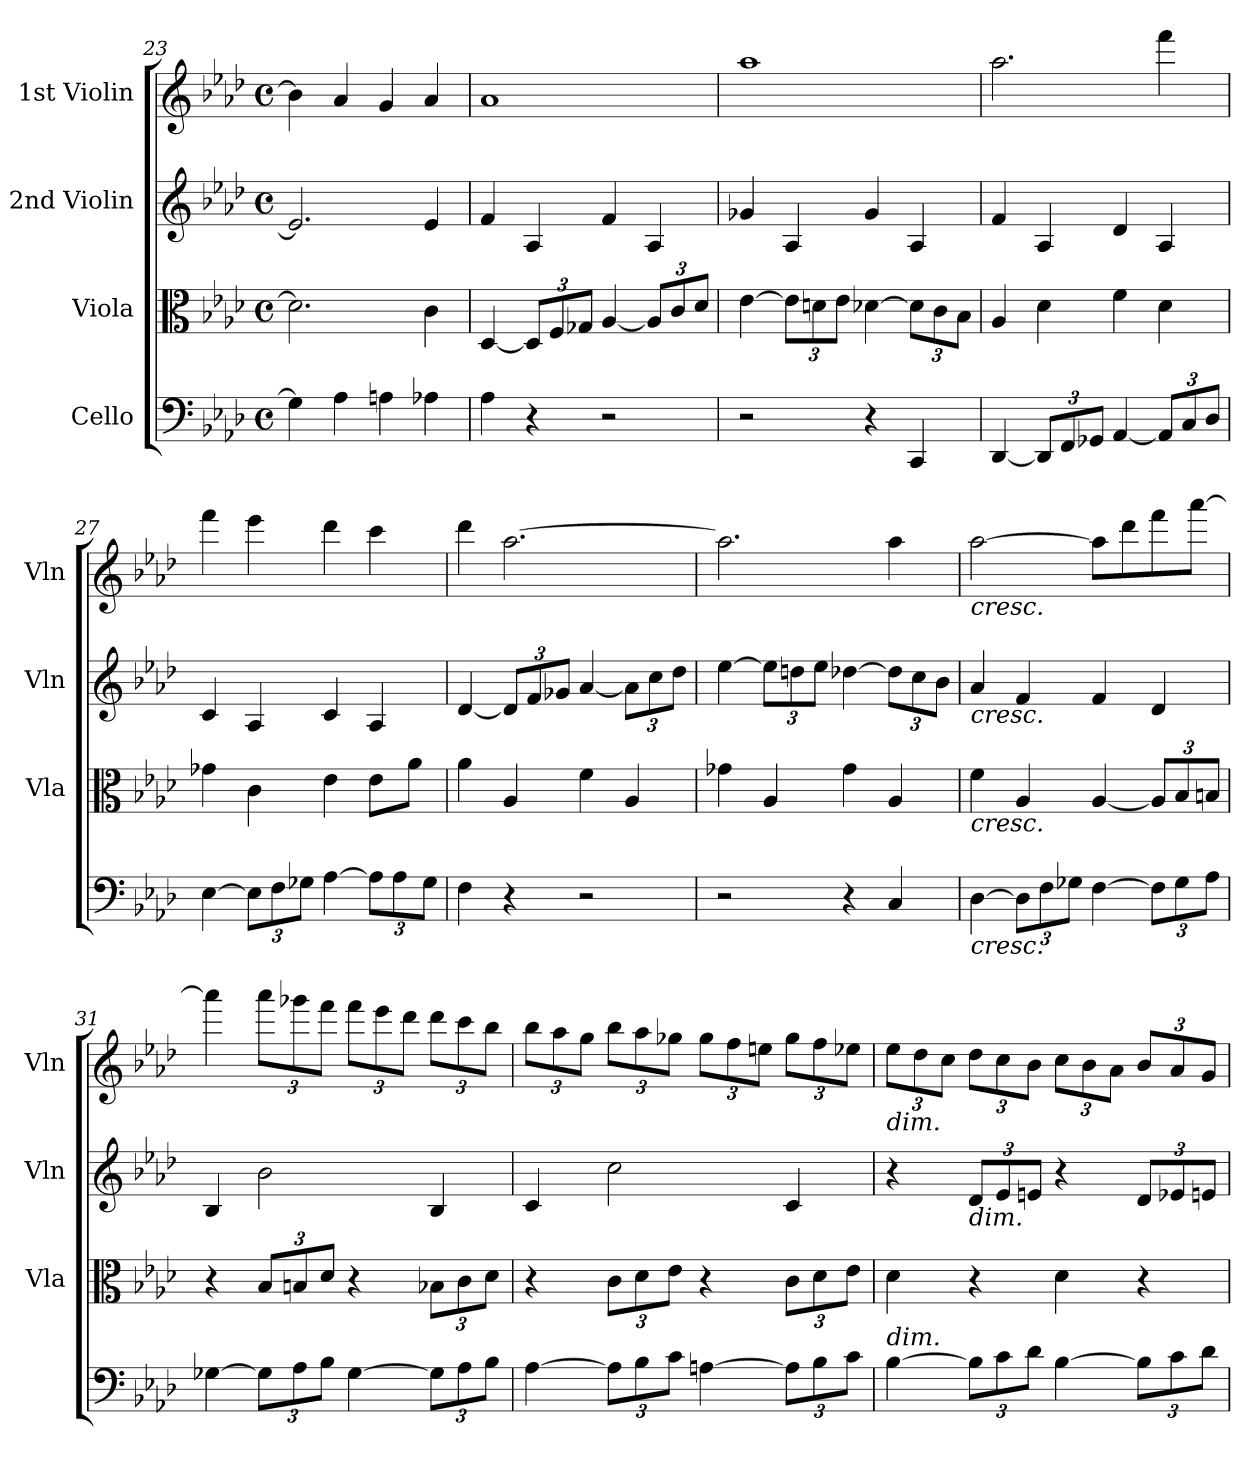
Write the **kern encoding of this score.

**kern	**kern	**kern	**kern
*part4	*part3	*part2	*part1
*staff4	*staff3	*staff2	*staff1
*I"Cello	*I"Viola	*I"2nd Violin	*I"1st Violin
*	*I'Vla	*I'Vln	*I'Vln
*clefF4	*clefC3	*clefG2	*clefG2
*k[b-e-a-d-]	*k[b-e-a-d-]	*k[b-e-a-d-]	*k[b-e-a-d-]
*M4/4	*M4/4	*M4/4	*M4/4
*met(c)	*met(c)	*met(c)	*met(c)
=23	=23	=23	=23
4G-\]	2.d-\]	2.e-/]	4b-\]
4A-\	.	.	4a-/
4An\	.	.	4g/
4A-X\	4c\	4e-/	4a-/
=24	=24	=24	=24
4A-\	[4D-/	4f/	1a-
*	*Xbrackettup	*	*
4r	12D-/L]	4A-/	.
.	12F/	.	.
.	12G-X/J	.	.
2r	[4A-/	4f/	.
.	12A-/L]	4A-/	.
.	12c/	.	.
.	12d-/J	.	.
=25	=25	=25	=25
2r	[4e-\	4g-X/	1aa-
.	12e-\L]	4A-/	.
.	12dn\	.	.
.	12e-\J	.	.
4r	[4d-X\	4g-/	.
4CC/	12d-\L]	4A-/	.
.	12c\	.	.
.	12B-\J	.	.
=26	=26	=26	=26
[4DD-/	4A-/	4f/	2.aa-\
*Xbrackettup	*	*	*
12DD-/L]	4d-\	4A-/	.
12FF/	.	.	.
12GG-X/J	.	.	.
[4AA-/	4f\	4d-/	.
12AA-/L]	4d-\	4A-/	4fff\
12C/	.	.	.
12D-/J	.	.	.
=27	=27	=27	=27
[4E-\	4g-X\	4c/	4fff\
12E-\L]	4c\	4A-/	4eee-\
12F\	.	.	.
12G-X\J	.	.	.
[4A-\	4e-\	4c/	4ddd-\
12A-\L]	8e-\L	4A-/	4ccc\
12A-\	.	.	.
.	8a-\J	.	.
12G-\J	.	.	.
=28	=28	=28	=28
4F\	4a-\	[4d-/	4ddd-\
*	*	*Xbrackettup	*
4r	4A-/	12d-/L]	[2.aa-\
.	.	12f/	.
.	.	12g-X/J	.
2r	4f\	[4a-/	.
.	4A-/	12a-\L]	.
.	.	12cc\	.
.	.	12dd-\J	.
=29	=29	=29	=29
2r	4g-X\	[4ee-\	2.aa-\]
.	4A-/	12ee-\L]	.
.	.	12ddn\	.
.	.	12ee-\J	.
4r	4g-\	[4dd-X\	.
4C/	4A-/	12dd-\L]	4aa-\
.	.	12cc\	.
.	.	12b-\J	.
=30	=30	=30	=30
!	!	!	!LO:TX:b:i:t=cresc.
!	!	!LO:TX:b:i:t=cresc.	!
!	!LO:TX:b:i:t=cresc.	!	!
!LO:TX:b:i:t=cresc.	!	!	!
[4D-\	4f\	4a-/	[2aa-\
12D-\L]	4A-/	4f/	.
12F\	.	.	.
12G-X\J	.	.	.
[4F\	[4A-/	4f/	8aa-\L]
.	.	.	8ddd-\
12F\L]	12A-/L]	4d-/	8fff\
12G-\	12B-/	.	.
.	.	.	[8aaa-\J
12A-\J	12Bn/J	.	.
=31	=31	=31	=31
[4G-X\	4r	4B-/	4aaa-\]
*	*	*	*Xbrackettup
12G-\L]	12B-/L	2b-\	12aaa-\L
12A-\	12Bn/	.	12ggg-X\
12B-\J	12d-/J	.	12fff\J
[4G-\	4r	.	12fff\L
.	.	.	12eee-\
.	.	.	12ddd-\J
12G-\L]	12B-X\L	4B-/	12ddd-\L
12A-\	12c\	.	12ccc\
12B-\J	12d-\J	.	12bb-\J
=32	=32	=32	=32
[4A-\	4r	4c/	12bb-\L
.	.	.	12aa-\
.	.	.	12gg\J
12A-\L]	12c\L	2cc\	12bb-\L
12B-\	12d-\	.	12aa-\
12c\J	12e-\J	.	12gg-X\J
[4An\	4r	.	12gg-\L
.	.	.	12ff\
.	.	.	12een\J
12A\L]	12c\L	4c/	12gg-\L
12B-\	12d-\	.	12ff\
12c\J	12e-\J	.	12ee-X\J
=33	=33	=33	=33
!	!	!	!LO:TX:b:i:t=dim.
!LO:TX:a:i:t=dim.	!	!	!
[4B-\	4d-\	4r	12ee-\L
.	.	.	12dd-\
.	.	.	12cc\J
!	!	!LO:TX:b:i:t=dim.	!
12B-\L]	4r	12d-/L	12dd-\L
12c\	.	12e-/	12cc\
12d-\J	.	12en/J	12b-\J
[4B-\	4d-\	4r	12cc\L
.	.	.	12b-\
.	.	.	12a-\J
12B-\L]	4r	12d-/L	12b-/L
12c\	.	12e-X/	12a-/
12d-\J	.	12en/J	12g/J
=	=	=	=
*-	*-	*-	*-
